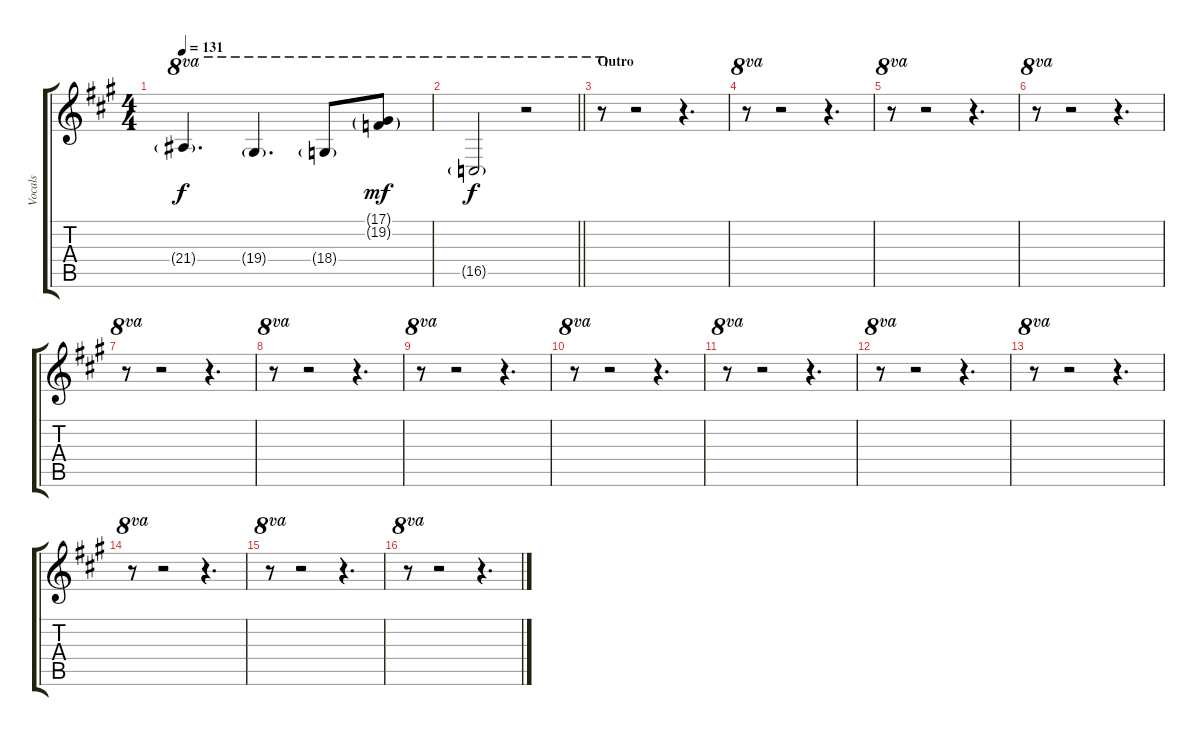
\track ("Vocals" "Vocals") {instrument vibraphone}
\staff {score tabs}
\tuning (Eb4 Bb3 Gb3 Db3 Ab2 Eb2) {hide}
\ts (4 4)
\tempo 131
\clef g2
\ks a
21.4{g}.4{d ot 8va dy f} 19.4{g}.4{d ot 8va} 18.4{g}.8{ot 8va} (17.1{g} 19.2{g}).8{ot 8va dy mf} |
\barLineRight lightlight
16.5{g}.2{ot 8va dy f} r.2{ot 8va} |
\section ("" "Outro")
r.8{ot 8va} r.2 r.4{d} |
r.8{ot 8va} r.2 r.4{d} |
r.8{ot 8va} r.2 r.4{d} |
r.8{ot 8va} r.2 r.4{d} |
r.8{ot 8va} r.2 r.4{d} |
r.8{ot 8va} r.2 r.4{d} |
r.8{ot 8va} r.2 r.4{d} |
r.8{ot 8va} r.2 r.4{d} |
r.8{ot 8va} r.2 r.4{d} |
r.8{ot 8va} r.2 r.4{d} |
r.8{ot 8va} r.2 r.4{d} |
r.8{ot 8va} r.2 r.4{d} |
r.8{ot 8va} r.2 r.4{d} |
r.8{ot 8va} r.2 r.4{d}
